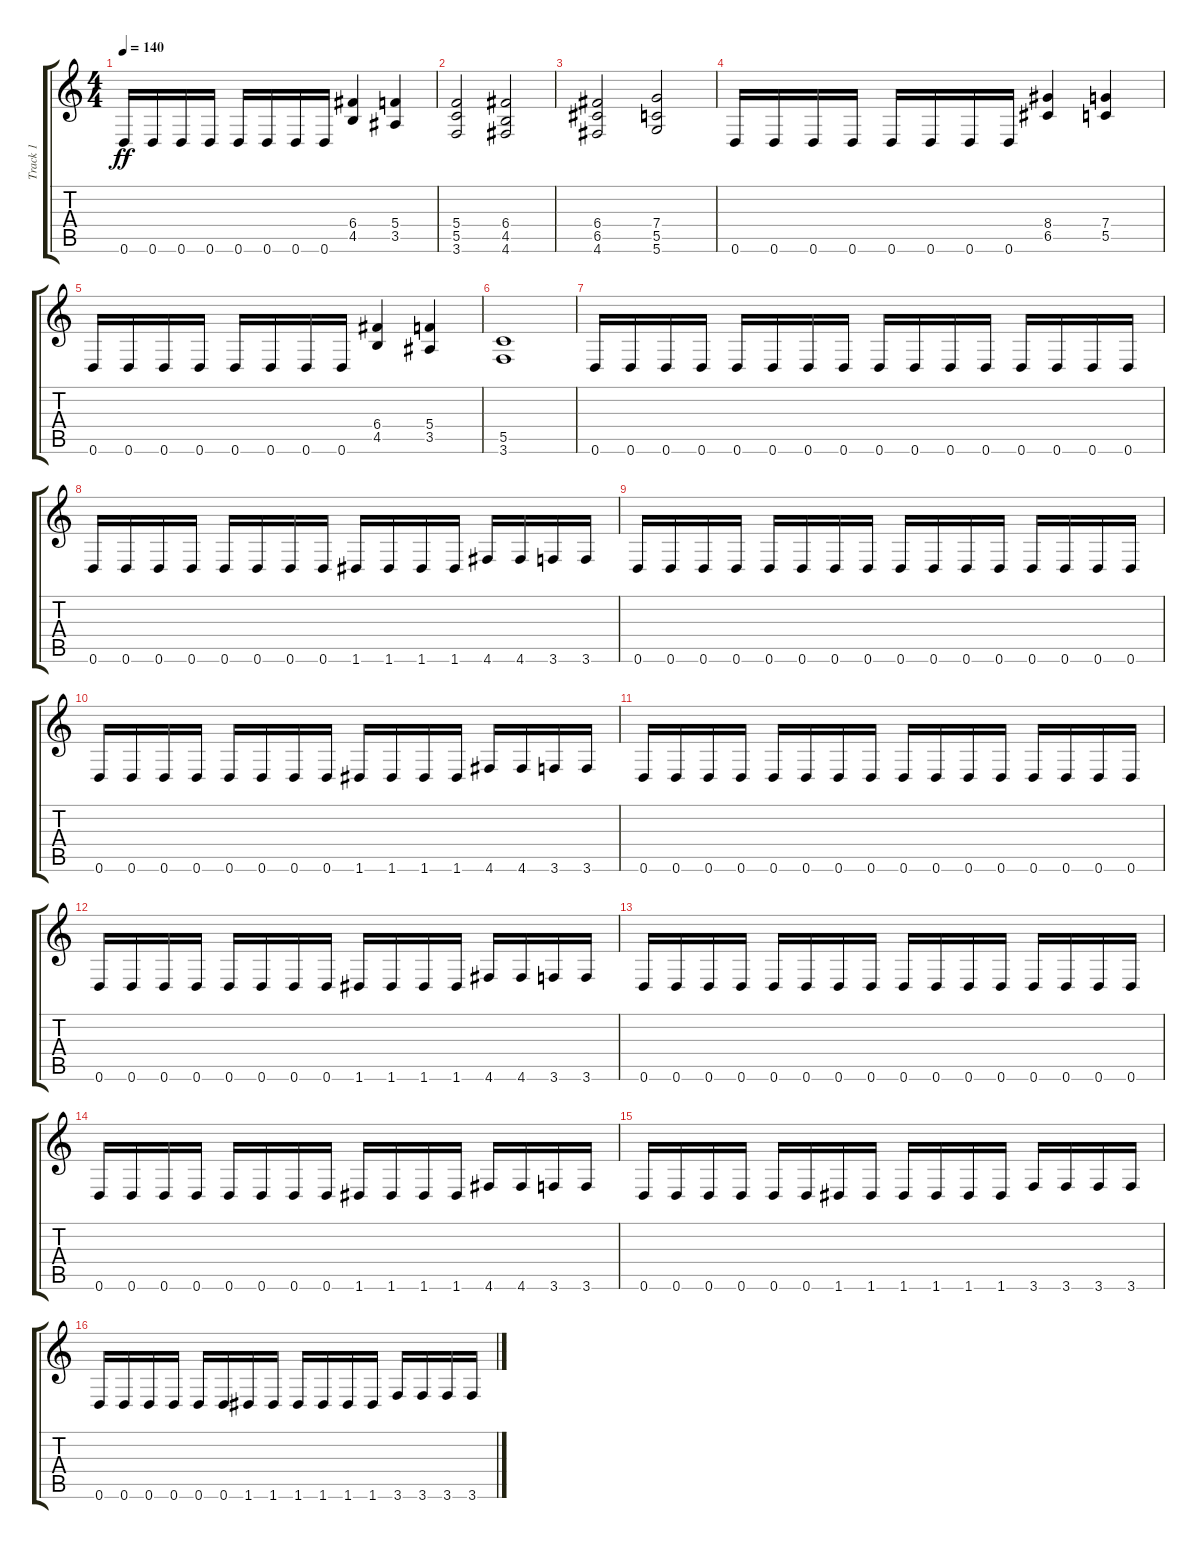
\track ("Track 1" "Track 1") {instrument distortionguitar}
\staff {score tabs}
\tuning (D4 A3 F3 C3 G2 D2) {hide}
\ts (4 4)
\tempo 140
\clef g2
\ks c
0.6.16{dy ff} 0.6.16 0.6.16 0.6.16 0.6.16 0.6.16 0.6.16 0.6.16 (6.4 4.5).4 (5.4 3.5).4 |
(5.4 5.5 3.6).2 (6.4 4.5 4.6).2 |
(6.4 6.5 4.6).2 (7.4 5.5 5.6).2 |
0.6.16 0.6.16 0.6.16 0.6.16 0.6.16 0.6.16 0.6.16 0.6.16 (8.4 6.5).4 (7.4 5.5).4 |
0.6.16 0.6.16 0.6.16 0.6.16 0.6.16 0.6.16 0.6.16 0.6.16 (6.4 4.5).4 (5.4 3.5).4 |
(5.5 3.6).1 |
0.6.16 0.6.16 0.6.16 0.6.16 0.6.16 0.6.16 0.6.16 0.6.16 0.6.16 0.6.16 0.6.16 0.6.16 0.6.16 0.6.16 0.6.16 0.6.16 |
0.6.16 0.6.16 0.6.16 0.6.16 0.6.16 0.6.16 0.6.16 0.6.16 1.6.16 1.6.16 1.6.16 1.6.16 4.6.16 4.6.16 3.6.16 3.6.16 |
0.6.16 0.6.16 0.6.16 0.6.16 0.6.16 0.6.16 0.6.16 0.6.16 0.6.16 0.6.16 0.6.16 0.6.16 0.6.16 0.6.16 0.6.16 0.6.16 |
0.6.16 0.6.16 0.6.16 0.6.16 0.6.16 0.6.16 0.6.16 0.6.16 1.6.16 1.6.16 1.6.16 1.6.16 4.6.16 4.6.16 3.6.16 3.6.16 |
0.6.16 0.6.16 0.6.16 0.6.16 0.6.16 0.6.16 0.6.16 0.6.16 0.6.16 0.6.16 0.6.16 0.6.16 0.6.16 0.6.16 0.6.16 0.6.16 |
0.6.16 0.6.16 0.6.16 0.6.16 0.6.16 0.6.16 0.6.16 0.6.16 1.6.16 1.6.16 1.6.16 1.6.16 4.6.16 4.6.16 3.6.16 3.6.16 |
0.6.16 0.6.16 0.6.16 0.6.16 0.6.16 0.6.16 0.6.16 0.6.16 0.6.16 0.6.16 0.6.16 0.6.16 0.6.16 0.6.16 0.6.16 0.6.16 |
0.6.16 0.6.16 0.6.16 0.6.16 0.6.16 0.6.16 0.6.16 0.6.16 1.6.16 1.6.16 1.6.16 1.6.16 4.6.16 4.6.16 3.6.16 3.6.16 |
0.6.16 0.6.16 0.6.16 0.6.16 0.6.16 0.6.16 1.6.16 1.6.16 1.6.16 1.6.16 1.6.16 1.6.16 3.6.16 3.6.16 3.6.16 3.6.16 |
0.6.16 0.6.16 0.6.16 0.6.16 0.6.16 0.6.16 1.6.16 1.6.16 1.6.16 1.6.16 1.6.16 1.6.16 3.6.16 3.6.16 3.6.16 3.6.16
